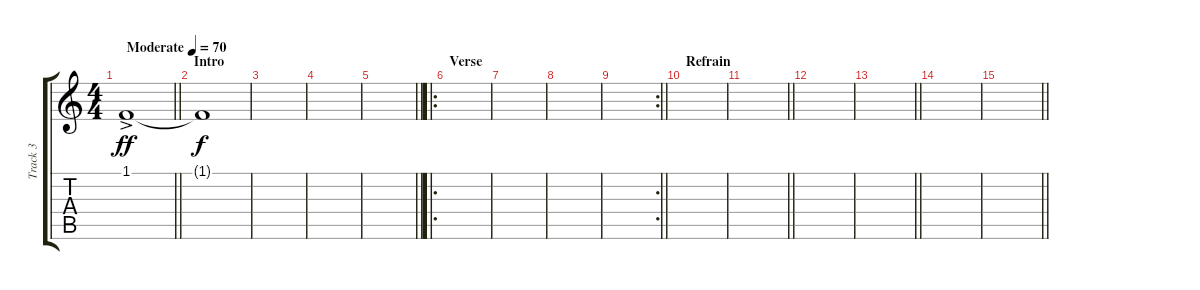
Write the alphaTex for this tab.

\track ("Track 3" "Track 3") {instrument seashore}
\staff {score tabs}
\tuning (E4 B3 G3 D3 A2 E2) {hide}
\ts (4 4)
\tempo (70 "Moderate")
\clef g2
\barLineRight lightlight
\ks c
1.1{ac}.1{dy ff instrument seashore} |
\section ("" "Intro")
1.1{t}.1{dy f} |
|
|
\barLineRight lightlight
|
\ro
\section ("" "Verse")
|
|
|
\rc 2
\barLineRight lightlight
|
\section ("" "Refrain")
|
\barLineRight lightlight
|
|
\barLineRight lightlight
|
|
\barLineRight lightlight
